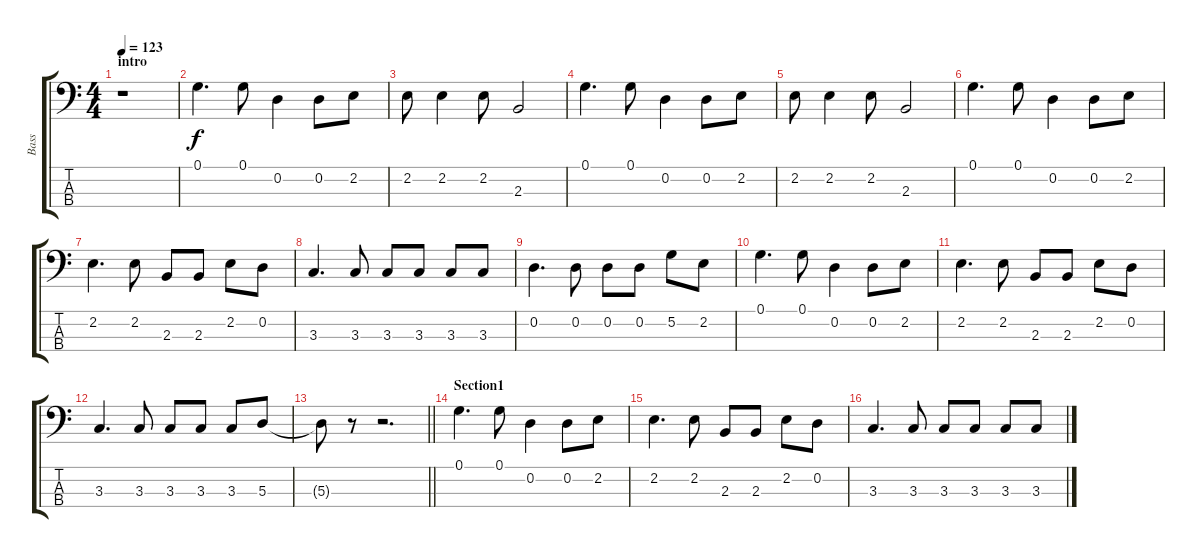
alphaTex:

\track ("Bass" "Bass") {instrument electricbassfinger}
\staff {score tabs}
\tuning (G2 D2 A1 E1) {hide}
\ts (4 4)
\section ("" "intro")
\tempo 123
\clef f4
\ks c
r.1{dy f instrument electricbassfinger} |
0.1.4{d} 0.1.8 0.2.4 0.2.8 2.2.8 |
2.2.8 2.2.4 2.2.8 2.3.2 |
0.1.4{d} 0.1.8 0.2.4 0.2.8 2.2.8 |
2.2.8 2.2.4 2.2.8 2.3.2 |
0.1.4{d} 0.1.8 0.2.4 0.2.8 2.2.8 |
2.2.4{d} 2.2.8 2.3.8 2.3.8 2.2.8 0.2.8 |
3.3.4{d} 3.3.8 3.3.8 3.3.8 3.3.8 3.3.8 |
0.2.4{d} 0.2.8 0.2.8 0.2.8 5.2.8 2.2.8 |
0.1.4{d} 0.1.8 0.2.4 0.2.8 2.2.8 |
2.2.4{d} 2.2.8 2.3.8 2.3.8 2.2.8 0.2.8 |
3.3.4{d} 3.3.8 3.3.8 3.3.8 3.3.8 5.3.8 |
\barLineRight lightlight
5.3{t}.8 r.8 r.2{d} |
\section ("" "Section1")
0.1.4{d} 0.1.8 0.2.4 0.2.8 2.2.8 |
2.2.4{d} 2.2.8 2.3.8 2.3.8 2.2.8 0.2.8 |
3.3.4{d} 3.3.8 3.3.8 3.3.8 3.3.8 3.3.8
